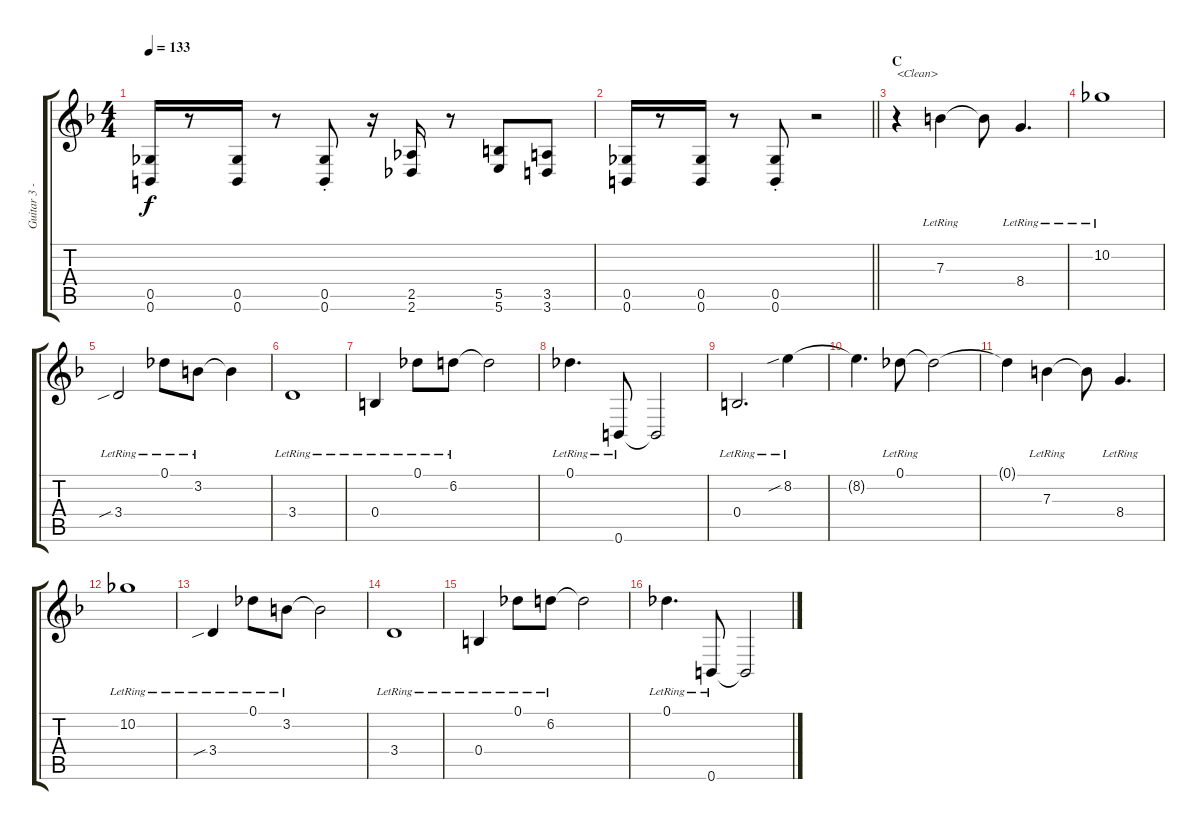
\track ("Guitar 3 - Aoi" "Guitar 3 -") {instrument overdrivenguitar}
\staff {score tabs}
\tuning (Db4 Ab3 E3 B2 Gb2 B1) {hide}
\ts (4 4)
\tempo 133
\clef g2
\ks f
(0.5 0.6).16{dy f} r.8 (0.5 0.6).16 r.8 (0.5{st} 0.6{st}).8 r.16 (2.5 2.6).16 r.8 (5.5 5.6).8 (3.5 3.6).8 |
\barLineRight lightlight
(0.5 0.6).16 r.8 (0.5 0.6).16 r.8 (0.5{st} 0.6{st}).8 r.2 |
\section ("" "C")
r.4{txt "<Clean>" instrument electricguitarclean} 7.3{lr}.4 7.3{t}.8 8.4{lr}.4{d} |
10.2{lr}.1 |
3.4{sib lr}.2 0.1{lr}.8 3.2{lr}.8 3.2{t}.4 |
3.4{lr}.1 |
0.4{lr}.4 0.1{lr}.8 6.2{lr}.8 6.2{t}.2 |
0.1{lr}.4{d} 0.6{lr}.8 0.6{t}.2 |
0.4{lr}.2{d} 8.2{sib lr}.4 |
8.2{t}.4{d} 0.1{lr}.8 0.1{t}.2 |
0.1{t}.4 7.3{lr}.4 7.3{t}.8 8.4{lr}.4{d} |
10.2{lr}.1 |
3.4{sib lr}.4 0.1{lr}.8 3.2{lr}.8 3.2{t}.2 |
3.4{lr}.1 |
0.4{lr}.4 0.1{lr}.8 6.2{lr}.8 6.2{t}.2 |
0.1{lr}.4{d} 0.6{lr}.8 0.6{t}.2
